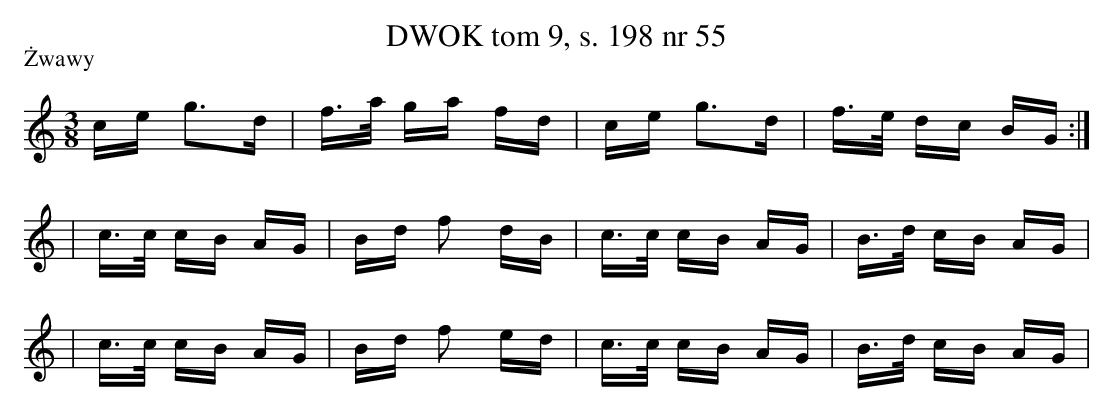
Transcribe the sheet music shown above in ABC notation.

X:1
T:DWOK tom 9, s. 198 nr 55
L:1/16
M:3/8
P:Żwawy
K:C
ce g3d|f3/2a/2 ga fd|ce g3d|f3/2e/2 dc BG:|
|c3/2c/2 cB AG|Bd f2 dB|c3/2c/2 cB AG|B3/2d/2 cB AG|
|c3/2c/2 cB AG|Bd f2 ed|c3/2c/2 cB AG|B3/2d/2 cB AG|
